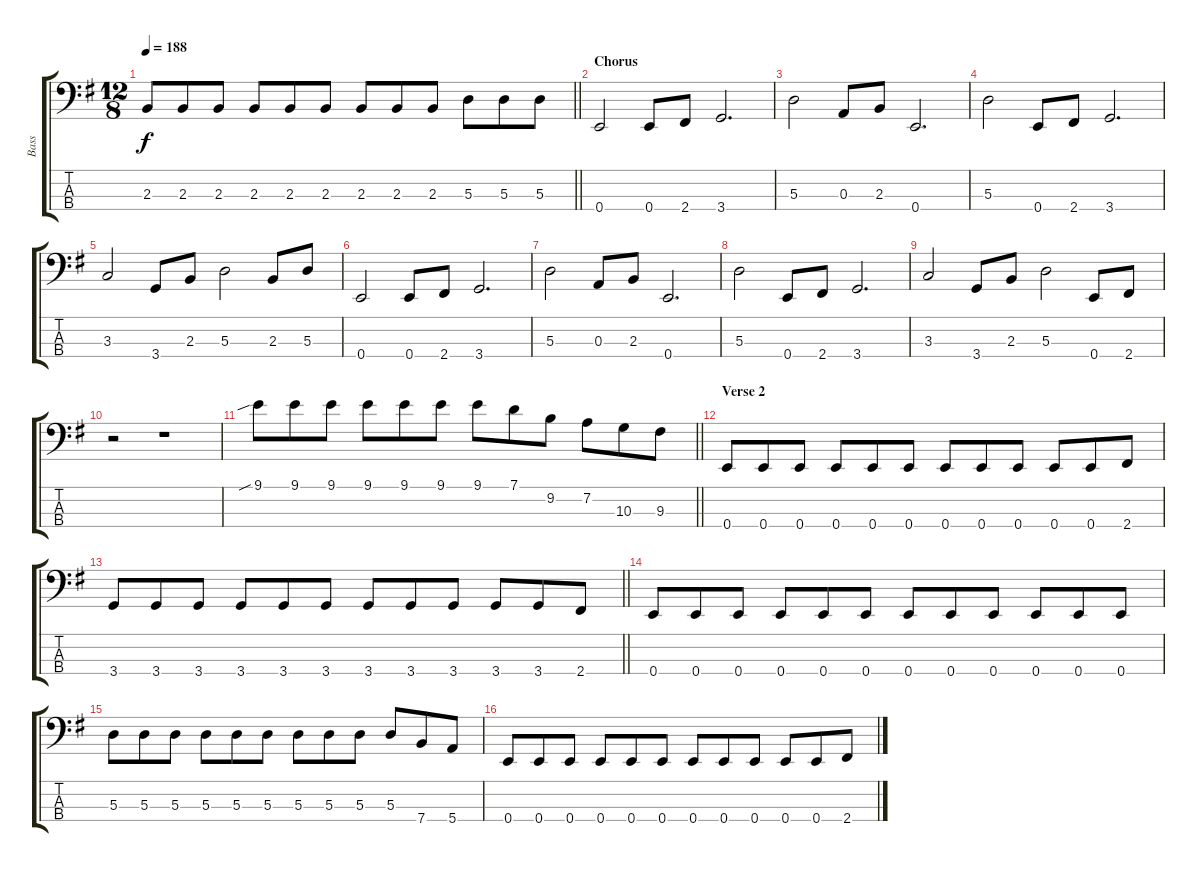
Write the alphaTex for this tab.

\track ("Bass" "Bass") {instrument electricbassfinger}
\staff {score tabs}
\tuning (G2 D2 A1 E1) {hide}
\ts (12 8)
\tempo 188
\clef f4
\barLineRight lightlight
\ks g
2.3.8{dy f} 2.3.8 2.3.8 2.3.8 2.3.8 2.3.8 2.3.8 2.3.8 2.3.8 5.3.8 5.3.8 5.3.8 |
\section ("" "Chorus")
0.4.2 0.4.8 2.4.8 3.4.2{d} |
5.3.2 0.3.8 2.3.8 0.4.2{d} |
5.3.2 0.4.8 2.4.8 3.4.2{d} |
3.3.2 3.4.8 2.3.8 5.3.2 2.3.8 5.3.8 |
0.4.2 0.4.8 2.4.8 3.4.2{d} |
5.3.2 0.3.8 2.3.8 0.4.2{d} |
5.3.2 0.4.8 2.4.8 3.4.2{d} |
3.3.2 3.4.8 2.3.8 5.3.2 0.4.8 2.4.8 |
r.2 r.1 |
\barLineRight lightlight
9.1{sib}.8 9.1.8 9.1.8 9.1.8 9.1.8 9.1.8 9.1.8 7.1.8 9.2.8 7.2.8 10.3.8 9.3.8 |
\section ("" "Verse 2")
0.4.8 0.4.8 0.4.8 0.4.8 0.4.8 0.4.8 0.4.8 0.4.8 0.4.8 0.4.8 0.4.8 2.4.8 |
\barLineRight lightlight
3.4.8 3.4.8 3.4.8 3.4.8 3.4.8 3.4.8 3.4.8 3.4.8 3.4.8 3.4.8 3.4.8 2.4.8 |
0.4.8 0.4.8 0.4.8 0.4.8 0.4.8 0.4.8 0.4.8 0.4.8 0.4.8 0.4.8 0.4.8 0.4.8 |
5.3.8 5.3.8 5.3.8 5.3.8 5.3.8 5.3.8 5.3.8 5.3.8 5.3.8 5.3.8 7.4.8 5.4.8 |
0.4.8 0.4.8 0.4.8 0.4.8 0.4.8 0.4.8 0.4.8 0.4.8 0.4.8 0.4.8 0.4.8 2.4.8
